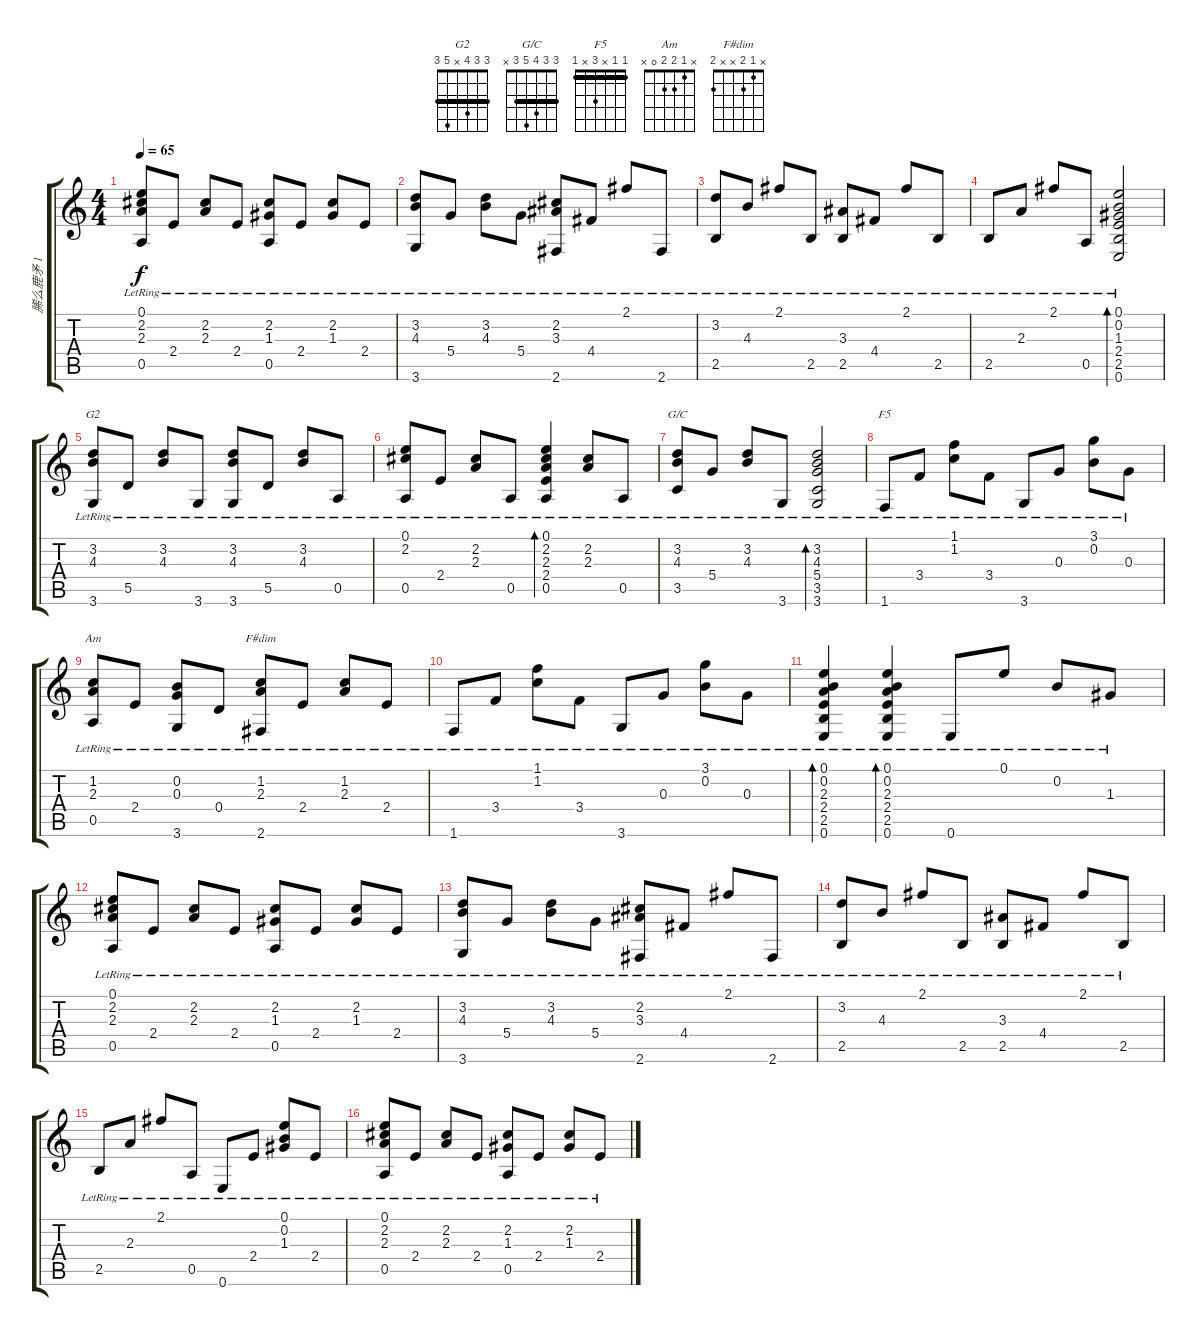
\track ("脪么鹿矛 1" "脪么鹿矛 1") {instrument acousticguitarnylon}
\staff {score tabs}
\tuning (E4 B3 G3 D3 A2 E2) {hide}
\chord ("G2" 3 3 4 x 5 3) {barre 3}
\chord ("G/C" 3 3 4 5 3 x) {barre 3}
\chord ("F5" 1 1 x 3 x 1) {barre 1}
\chord ("Am" x 1 2 2 0 x)
\chord ("F#dim" x 1 2 x x 2)
\ts (4 4)
\tempo 65
\clef g2
\ks c
(0.1{lr} 2.2{lr} 2.3{lr} 0.5{lr}).8{dy f} 2.4{lr}.8 (2.2{lr} 2.3{lr}).8 2.4{lr}.8 (2.2{lr} 1.3{lr} 0.5{lr}).8 2.4{lr}.8 (2.2{lr} 1.3{lr}).8 2.4{lr}.8 |
(3.2{lr} 4.3{lr} 3.6{lr}).8 5.4{lr}.8 (3.2{lr} 4.3{lr}).8 5.4{lr}.8 (2.2{lr} 3.3{lr} 2.6{lr}).8 4.4{lr}.8 2.1{lr}.8 2.6{lr}.8 |
(3.2{lr} 2.5{lr}).8 4.3{lr}.8 2.1{lr}.8 2.5{lr}.8 (3.3{lr} 2.5{lr}).8 4.4{lr}.8 2.1{lr}.8 2.5{lr}.8 |
2.5{lr}.8 2.3{lr}.8 2.1{lr}.8 0.5{lr}.8 (0.1{lr} 0.2{lr} 1.3{lr} 2.4{lr} 2.5{lr} 0.6{lr}).2{bd 240} |
(3.2{lr} 4.3{lr} 3.6{lr}).8{ch "G2"} 5.5{lr}.8 (3.2{lr} 4.3{lr}).8 3.6{lr}.8 (3.2{lr} 4.3{lr} 3.6{lr}).8 5.5{lr}.8 (3.2{lr} 4.3{lr}).8 0.5{lr}.8 |
(0.1{lr} 2.2{lr} 0.5{lr}).8 2.4{lr}.8 (2.2{lr} 2.3{lr}).8 0.5{lr}.8 (0.1{lr} 2.2{lr} 2.3{lr} 2.4{lr} 0.5{lr}).4{bd 120} (2.2{lr} 2.3{lr}).8 0.5{lr}.8 |
(3.2{lr} 4.3{lr} 3.5{lr}).8{ch "G/C"} 5.4{lr}.8 (3.2{lr} 4.3{lr}).8 3.6{lr}.8 (3.2{lr} 4.3{lr} 5.4{lr} 3.5 3.6{lr}).2{bd 240} |
1.6{lr}.8{ch "F5"} 3.4{lr}.8 (1.1{lr} 1.2{lr}).8 3.4{lr}.8 3.6{lr}.8 0.3{lr}.8 (3.1{lr} 0.2{lr}).8 0.3{lr}.8 |
(1.2{lr} 2.3{lr} 0.5{lr}).8{ch "Am"} 2.4{lr}.8 (0.2{lr} 0.3{lr} 3.6{lr}).8 0.4{lr}.8 (1.2{lr} 2.3{lr} 2.6{lr}).8{ch "F#dim"} 2.4{lr}.8 (1.2{lr} 2.3{lr}).8 2.4{lr}.8 |
1.6{lr}.8 3.4{lr}.8 (1.1{lr} 1.2{lr}).8 3.4{lr}.8 3.6{lr}.8 0.3{lr}.8 (3.1{lr} 0.2{lr}).8 0.3{lr}.8 |
(0.1{lr} 0.2{lr} 2.3{lr} 2.4{lr} 2.5{lr} 0.6{lr}).4{bd 120} (0.1{lr} 0.2{lr} 2.3{lr} 2.4{lr} 2.5{lr} 0.6{lr}).4{bd 120} 0.6{lr}.8 0.1{lr}.8 0.2{lr}.8 1.3{lr}.8 |
(0.1{lr} 2.2{lr} 2.3{lr} 0.5{lr}).8 2.4{lr}.8 (2.2{lr} 2.3{lr}).8 2.4{lr}.8 (2.2{lr} 1.3{lr} 0.5{lr}).8 2.4{lr}.8 (2.2{lr} 1.3{lr}).8 2.4{lr}.8 |
(3.2{lr} 4.3{lr} 3.6{lr}).8 5.4{lr}.8 (3.2{lr} 4.3{lr}).8 5.4{lr}.8 (2.2{lr} 3.3{lr} 2.6{lr}).8 4.4{lr}.8 2.1{lr}.8 2.6{lr}.8 |
(3.2{lr} 2.5{lr}).8 4.3{lr}.8 2.1{lr}.8 2.5{lr}.8 (3.3{lr} 2.5{lr}).8 4.4{lr}.8 2.1{lr}.8 2.5{lr}.8 |
2.5{lr}.8 2.3{lr}.8 2.1{lr}.8 0.5{lr}.8 0.6{lr}.8 2.4{lr}.8 (0.1{lr} 0.2{lr} 1.3{lr}).8 2.4{lr}.8 |
(0.1{lr} 2.2{lr} 2.3{lr} 0.5{lr}).8 2.4{lr}.8 (2.2{lr} 2.3{lr}).8 2.4{lr}.8 (2.2{lr} 1.3{lr} 0.5{lr}).8 2.4{lr}.8 (2.2{lr} 1.3{lr}).8 2.4{lr}.8
